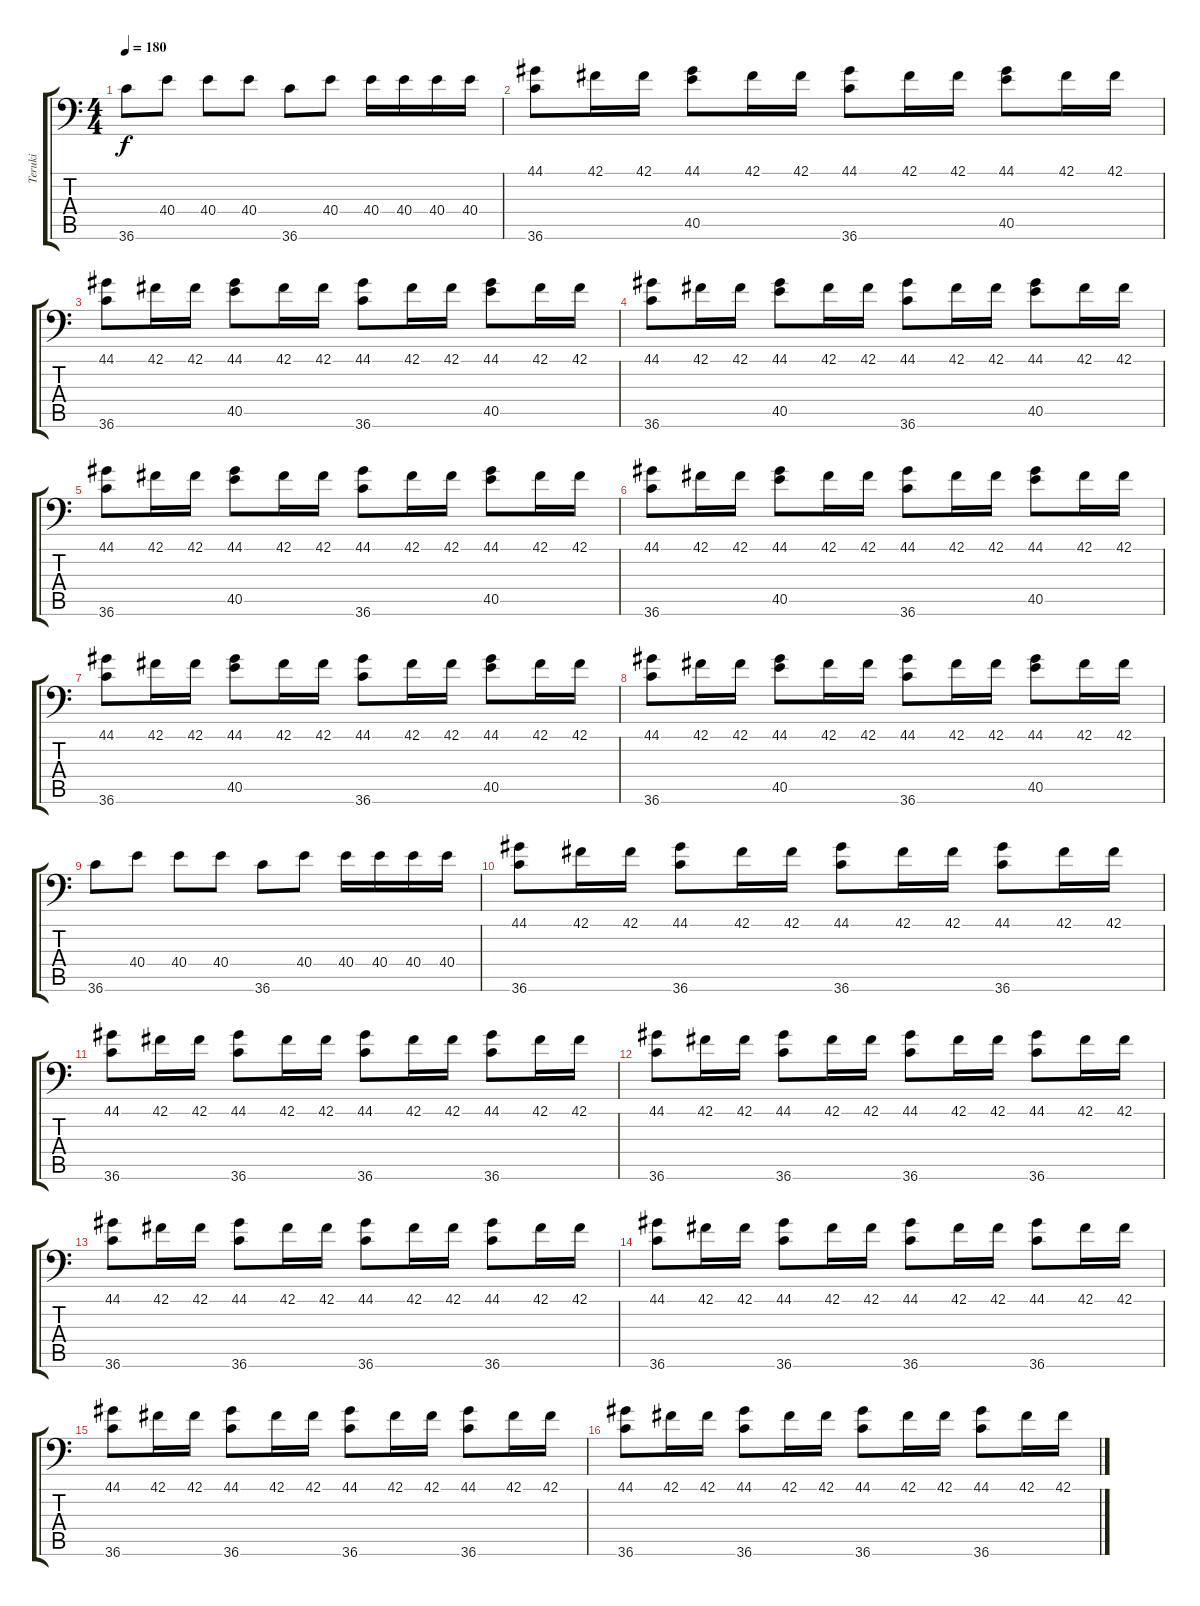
\track ("Teruki" "Teruki") {instrument acousticgrandpiano}
\staff {score tabs}
\tuning (C-1 C-1 C-1 C-1 C-1 C-1) {hide}
\ts (4 4)
\tempo 180
\clef f4
\ks c
36.6.8{dy f} 40.4.8 40.4.8 40.4.8 36.6.8 40.4.8 40.4.16 40.4.16 40.4.16 40.4.16 |
(44.1 36.6).8 42.1.16 42.1.16 (44.1 40.5).8 42.1.16 42.1.16 (44.1 36.6).8 42.1.16 42.1.16 (44.1 40.5).8 42.1.16 42.1.16 |
(44.1 36.6).8 42.1.16 42.1.16 (44.1 40.5).8 42.1.16 42.1.16 (44.1 36.6).8 42.1.16 42.1.16 (44.1 40.5).8 42.1.16 42.1.16 |
(44.1 36.6).8 42.1.16 42.1.16 (44.1 40.5).8 42.1.16 42.1.16 (44.1 36.6).8 42.1.16 42.1.16 (44.1 40.5).8 42.1.16 42.1.16 |
(44.1 36.6).8 42.1.16 42.1.16 (44.1 40.5).8 42.1.16 42.1.16 (44.1 36.6).8 42.1.16 42.1.16 (44.1 40.5).8 42.1.16 42.1.16 |
(44.1 36.6).8 42.1.16 42.1.16 (44.1 40.5).8 42.1.16 42.1.16 (44.1 36.6).8 42.1.16 42.1.16 (44.1 40.5).8 42.1.16 42.1.16 |
(44.1 36.6).8 42.1.16 42.1.16 (44.1 40.5).8 42.1.16 42.1.16 (44.1 36.6).8 42.1.16 42.1.16 (44.1 40.5).8 42.1.16 42.1.16 |
(44.1 36.6).8 42.1.16 42.1.16 (44.1 40.5).8 42.1.16 42.1.16 (44.1 36.6).8 42.1.16 42.1.16 (44.1 40.5).8 42.1.16 42.1.16 |
36.6.8 40.4.8 40.4.8 40.4.8 36.6.8 40.4.8 40.4.16 40.4.16 40.4.16 40.4.16 |
(44.1 36.6).8 42.1.16 42.1.16 (44.1 36.6).8 42.1.16 42.1.16 (44.1 36.6).8 42.1.16 42.1.16 (44.1 36.6).8 42.1.16 42.1.16 |
(44.1 36.6).8 42.1.16 42.1.16 (44.1 36.6).8 42.1.16 42.1.16 (44.1 36.6).8 42.1.16 42.1.16 (44.1 36.6).8 42.1.16 42.1.16 |
(44.1 36.6).8 42.1.16 42.1.16 (44.1 36.6).8 42.1.16 42.1.16 (44.1 36.6).8 42.1.16 42.1.16 (44.1 36.6).8 42.1.16 42.1.16 |
(44.1 36.6).8 42.1.16 42.1.16 (44.1 36.6).8 42.1.16 42.1.16 (44.1 36.6).8 42.1.16 42.1.16 (44.1 36.6).8 42.1.16 42.1.16 |
(44.1 36.6).8 42.1.16 42.1.16 (44.1 36.6).8 42.1.16 42.1.16 (44.1 36.6).8 42.1.16 42.1.16 (44.1 36.6).8 42.1.16 42.1.16 |
(44.1 36.6).8 42.1.16 42.1.16 (44.1 36.6).8 42.1.16 42.1.16 (44.1 36.6).8 42.1.16 42.1.16 (44.1 36.6).8 42.1.16 42.1.16 |
(44.1 36.6).8 42.1.16 42.1.16 (44.1 36.6).8 42.1.16 42.1.16 (44.1 36.6).8 42.1.16 42.1.16 (44.1 36.6).8 42.1.16 42.1.16
